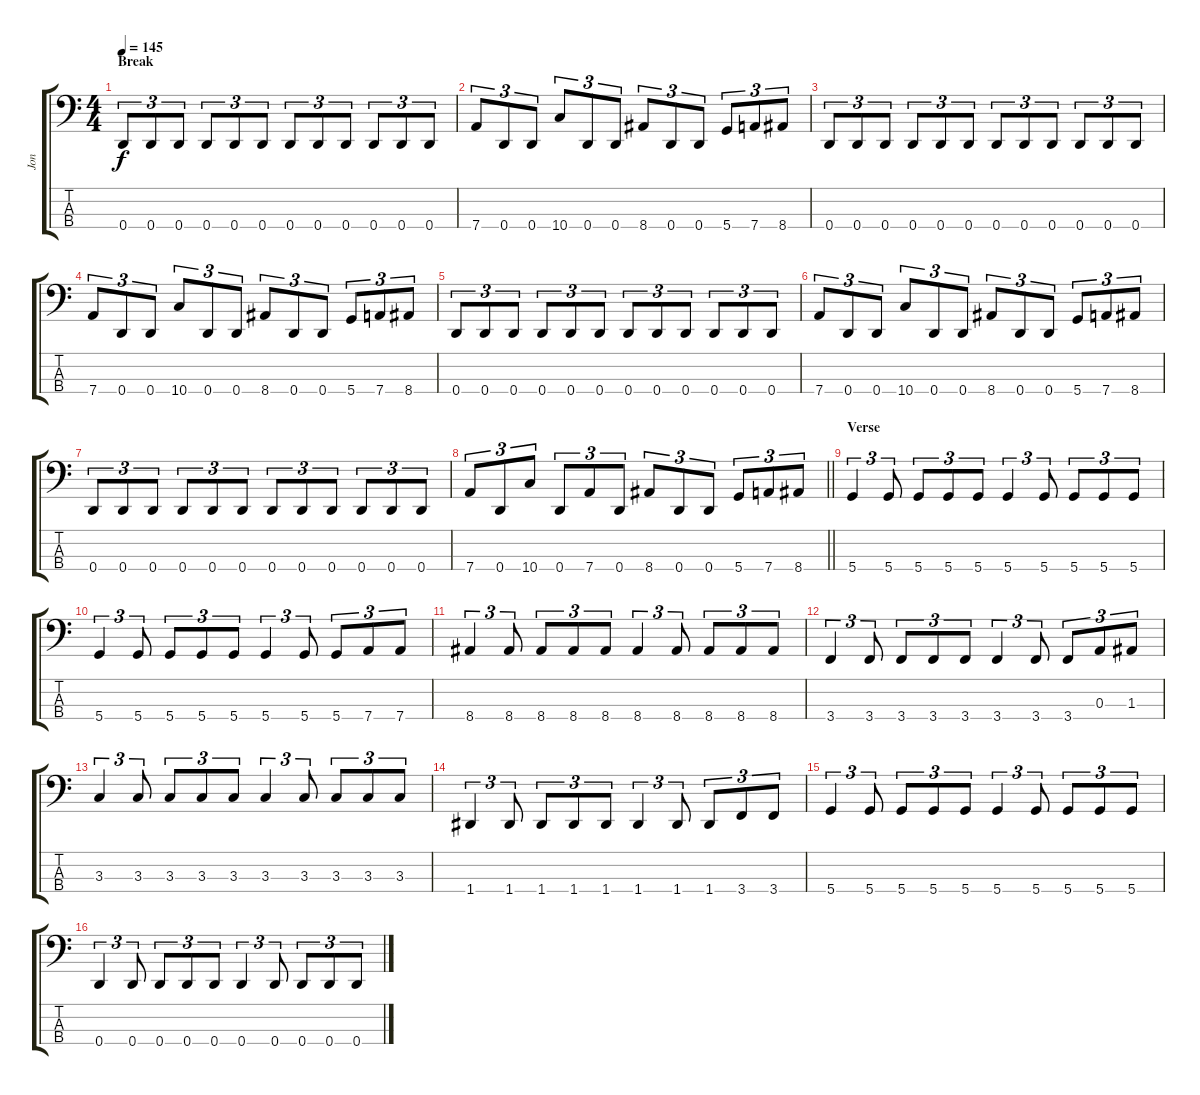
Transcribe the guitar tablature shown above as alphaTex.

\track ("Jon" "Jon") {instrument electricbassfinger}
\staff {score tabs}
\tuning (G2 D2 A1 D1) {hide}
\ts (4 4)
\section ("" "Break")
\tempo 145
\clef f4
\ks c
0.4.8{tu (3 2) dy f} 0.4.8{tu (3 2)} 0.4.8{tu (3 2)} 0.4.8{tu (3 2)} 0.4.8{tu (3 2)} 0.4.8{tu (3 2)} 0.4.8{tu (3 2)} 0.4.8{tu (3 2)} 0.4.8{tu (3 2)} 0.4.8{tu (3 2)} 0.4.8{tu (3 2)} 0.4.8{tu (3 2)} |
7.4.8{tu (3 2)} 0.4.8{tu (3 2)} 0.4.8{tu (3 2)} 10.4.8{tu (3 2)} 0.4.8{tu (3 2)} 0.4.8{tu (3 2)} 8.4.8{tu (3 2)} 0.4.8{tu (3 2)} 0.4.8{tu (3 2)} 5.4.8{tu (3 2)} 7.4.8{tu (3 2)} 8.4.8{tu (3 2)} |
0.4.8{tu (3 2)} 0.4.8{tu (3 2)} 0.4.8{tu (3 2)} 0.4.8{tu (3 2)} 0.4.8{tu (3 2)} 0.4.8{tu (3 2)} 0.4.8{tu (3 2)} 0.4.8{tu (3 2)} 0.4.8{tu (3 2)} 0.4.8{tu (3 2)} 0.4.8{tu (3 2)} 0.4.8{tu (3 2)} |
7.4.8{tu (3 2)} 0.4.8{tu (3 2)} 0.4.8{tu (3 2)} 10.4.8{tu (3 2)} 0.4.8{tu (3 2)} 0.4.8{tu (3 2)} 8.4.8{tu (3 2)} 0.4.8{tu (3 2)} 0.4.8{tu (3 2)} 5.4.8{tu (3 2)} 7.4.8{tu (3 2)} 8.4.8{tu (3 2)} |
0.4.8{tu (3 2)} 0.4.8{tu (3 2)} 0.4.8{tu (3 2)} 0.4.8{tu (3 2)} 0.4.8{tu (3 2)} 0.4.8{tu (3 2)} 0.4.8{tu (3 2)} 0.4.8{tu (3 2)} 0.4.8{tu (3 2)} 0.4.8{tu (3 2)} 0.4.8{tu (3 2)} 0.4.8{tu (3 2)} |
7.4.8{tu (3 2)} 0.4.8{tu (3 2)} 0.4.8{tu (3 2)} 10.4.8{tu (3 2)} 0.4.8{tu (3 2)} 0.4.8{tu (3 2)} 8.4.8{tu (3 2)} 0.4.8{tu (3 2)} 0.4.8{tu (3 2)} 5.4.8{tu (3 2)} 7.4.8{tu (3 2)} 8.4.8{tu (3 2)} |
0.4.8{tu (3 2)} 0.4.8{tu (3 2)} 0.4.8{tu (3 2)} 0.4.8{tu (3 2)} 0.4.8{tu (3 2)} 0.4.8{tu (3 2)} 0.4.8{tu (3 2)} 0.4.8{tu (3 2)} 0.4.8{tu (3 2)} 0.4.8{tu (3 2)} 0.4.8{tu (3 2)} 0.4.8{tu (3 2)} |
\barLineRight lightlight
7.4.8{tu (3 2)} 0.4.8{tu (3 2)} 10.4.8{tu (3 2)} 0.4.8{tu (3 2)} 7.4.8{tu (3 2)} 0.4.8{tu (3 2)} 8.4.8{tu (3 2)} 0.4.8{tu (3 2)} 0.4.8{tu (3 2)} 5.4.8{tu (3 2)} 7.4.8{tu (3 2)} 8.4.8{tu (3 2)} |
\section ("" "Verse")
5.4.4{tu (3 2)} 5.4.8{tu (3 2)} 5.4.8{tu (3 2)} 5.4.8{tu (3 2)} 5.4.8{tu (3 2)} 5.4.4{tu (3 2)} 5.4.8{tu (3 2)} 5.4.8{tu (3 2)} 5.4.8{tu (3 2)} 5.4.8{tu (3 2)} |
5.4.4{tu (3 2)} 5.4.8{tu (3 2)} 5.4.8{tu (3 2)} 5.4.8{tu (3 2)} 5.4.8{tu (3 2)} 5.4.4{tu (3 2)} 5.4.8{tu (3 2)} 5.4.8{tu (3 2)} 7.4.8{tu (3 2)} 7.4.8{tu (3 2)} |
8.4.4{tu (3 2)} 8.4.8{tu (3 2)} 8.4.8{tu (3 2)} 8.4.8{tu (3 2)} 8.4.8{tu (3 2)} 8.4.4{tu (3 2)} 8.4.8{tu (3 2)} 8.4.8{tu (3 2)} 8.4.8{tu (3 2)} 8.4.8{tu (3 2)} |
3.4.4{tu (3 2)} 3.4.8{tu (3 2)} 3.4.8{tu (3 2)} 3.4.8{tu (3 2)} 3.4.8{tu (3 2)} 3.4.4{tu (3 2)} 3.4.8{tu (3 2)} 3.4.8{tu (3 2)} 0.3.8{tu (3 2)} 1.3.8{tu (3 2)} |
3.3.4{tu (3 2)} 3.3.8{tu (3 2)} 3.3.8{tu (3 2)} 3.3.8{tu (3 2)} 3.3.8{tu (3 2)} 3.3.4{tu (3 2)} 3.3.8{tu (3 2)} 3.3.8{tu (3 2)} 3.3.8{tu (3 2)} 3.3.8{tu (3 2)} |
1.4.4{tu (3 2)} 1.4.8{tu (3 2)} 1.4.8{tu (3 2)} 1.4.8{tu (3 2)} 1.4.8{tu (3 2)} 1.4.4{tu (3 2)} 1.4.8{tu (3 2)} 1.4.8{tu (3 2)} 3.4.8{tu (3 2)} 3.4.8{tu (3 2)} |
5.4.4{tu (3 2)} 5.4.8{tu (3 2)} 5.4.8{tu (3 2)} 5.4.8{tu (3 2)} 5.4.8{tu (3 2)} 5.4.4{tu (3 2)} 5.4.8{tu (3 2)} 5.4.8{tu (3 2)} 5.4.8{tu (3 2)} 5.4.8{tu (3 2)} |
0.4.4{tu (3 2)} 0.4.8{tu (3 2)} 0.4.8{tu (3 2)} 0.4.8{tu (3 2)} 0.4.8{tu (3 2)} 0.4.4{tu (3 2)} 0.4.8{tu (3 2)} 0.4.8{tu (3 2)} 0.4.8{tu (3 2)} 0.4.8{tu (3 2)}
